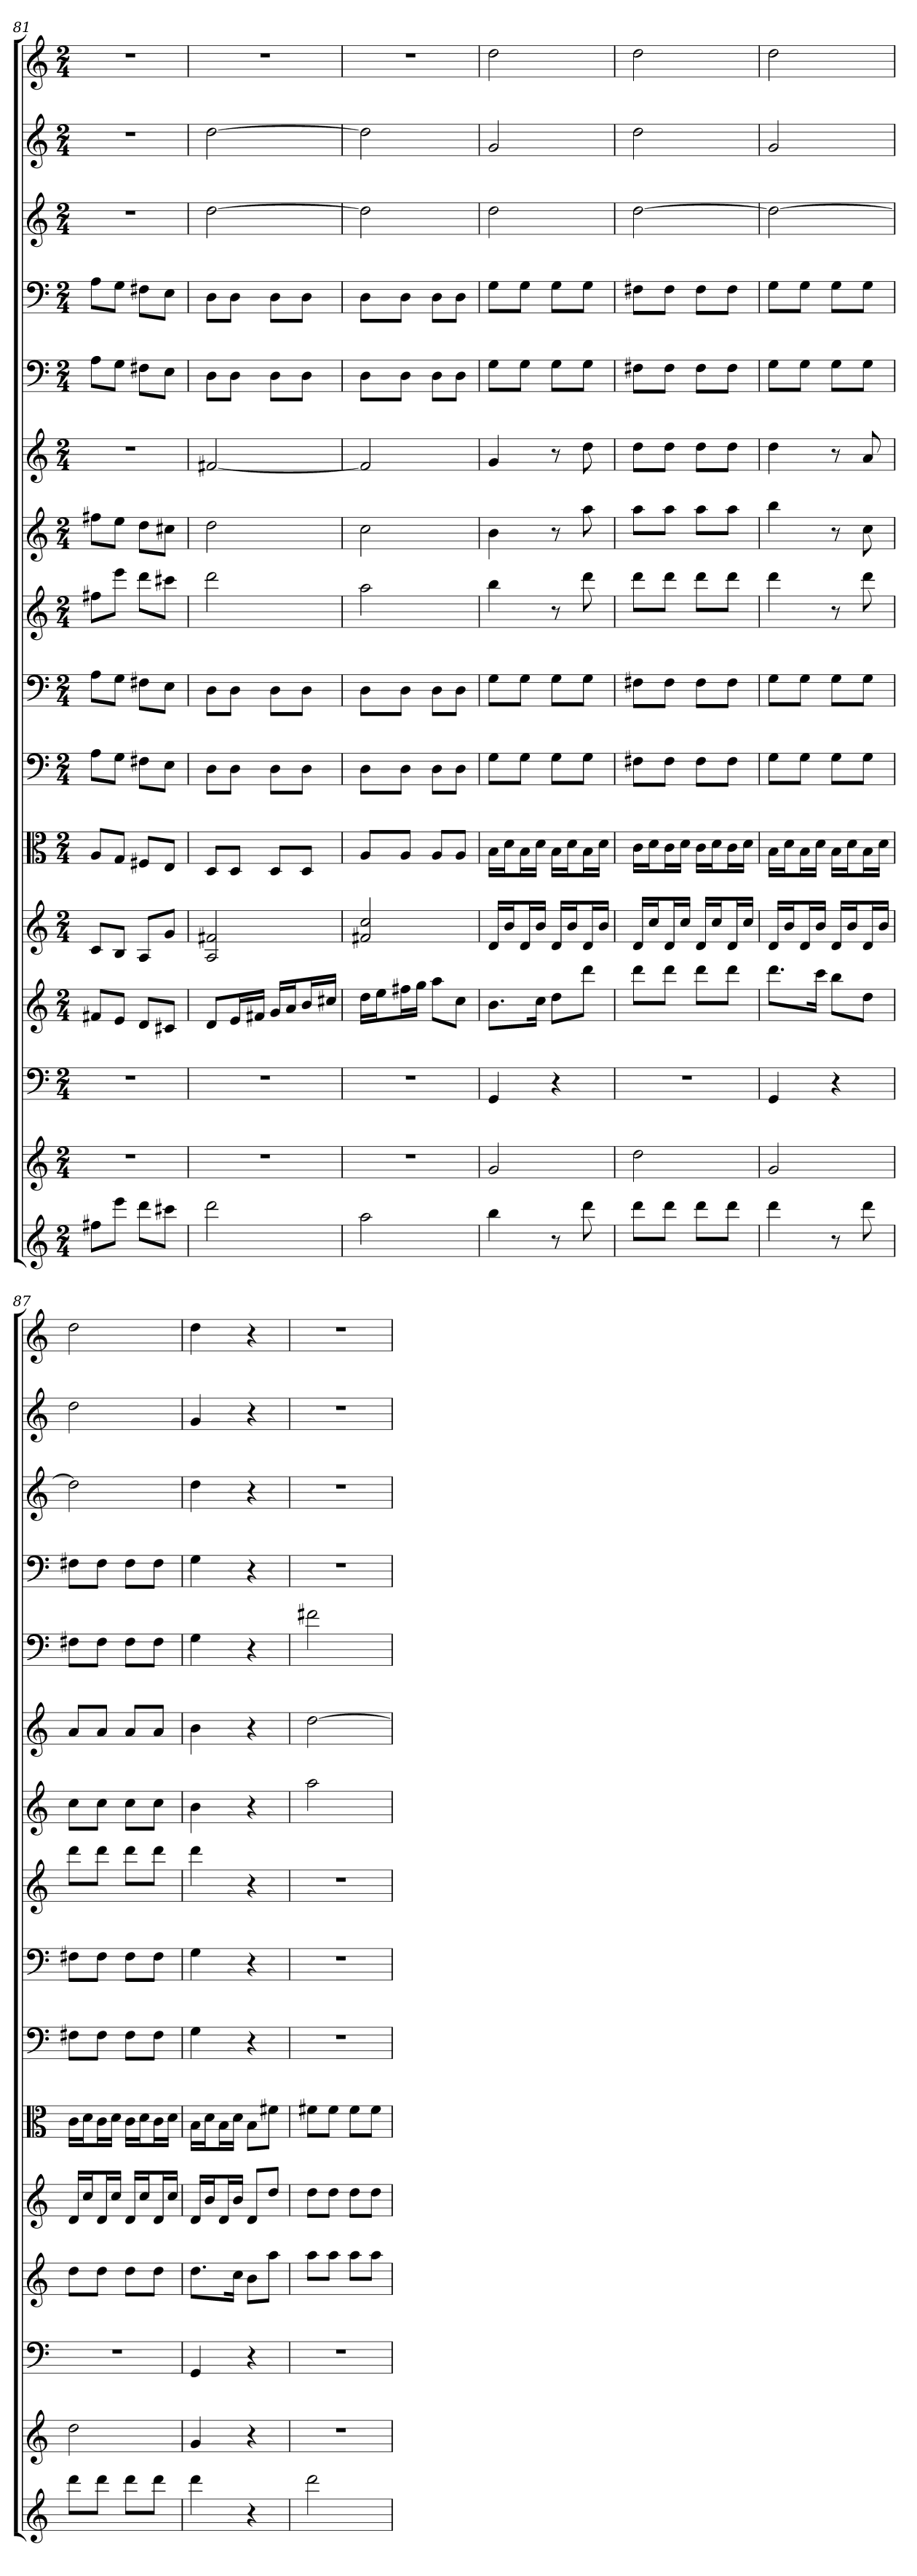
**kern	**kern	**kern	**kern	**kern	**kern	**kern	**kern	**kern	**kern	**kern	**kern	**kern	**kern	**kern	**kern
*part16	*part15	*part14	*part13	*part12	*part11	*part10	*part9	*part8	*part7	*part6	*part5	*part4	*part3	*part2	*part1
*staff16	*staff15	*staff14	*staff13	*staff12	*staff11	*staff10	*staff9	*staff8	*staff7	*staff6	*staff5	*staff4	*staff3	*staff2	*staff1
*	*	*clefF4	*	*	*clefC3	*clefF4	*clefF4	*	*	*	*clefF4	*clefF4	*	*	*
*k[]	*k[]	*k[]	*k[]	*k[]	*k[]	*k[]	*k[]	*k[]	*k[]	*k[]	*k[]	*k[]	*k[]	*k[]	*k[]
*C:	*C:	*C:	*C:	*C:	*C:	*C:	*C:	*C:	*C:	*C:	*C:	*C:	*C:	*C:	*C:
*M2/4	*M2/4	*M2/4	*M2/4	*M2/4	*M2/4	*M2/4	*M2/4	*M2/4	*M2/4	*M2/4	*M2/4	*M2/4	*M2/4	*M2/4	*M2/4
=81	=81	=81	=81	=81	=81	=81	=81	=81	=81	=81	=81	=81	=81	=81	=81
8ff#XL	2r	2r	8f#XL	8cL	8A/L	8A\L	8A\L	8ff#XL	8ff#XL	2r	8A\L	8A\L	2r	2r	2r
8eeeJ	.	.	8eJ	8BJ	8G/J	8G\J	8G\J	8eeeJ	8eeJ	.	8G\J	8G\J	.	.	.
8dddL	.	.	8dL	8AL	8F#X/L	8F#X\L	8F#X\L	8dddL	8ddL	.	8F#X\L	8F#X\L	.	.	.
8ccc#XJ	.	.	8c#XJ	8gJ	8E/J	8E\J	8E\J	8ccc#XJ	8cc#XJ	.	8E\J	8E\J	.	.	.
=82	=82	=82	=82	=82	=82	=82	=82	=82	=82	=82	=82	=82	=82	=82	=82
2ddd	2r	2r	8dL	2A 2f#X	8D/L	8D\L	8D\L	2ddd	2dd	[2f#X	8D\L	8D\L	[2dd	[2dd	2r
.	.	.	16eL	.	8D/J	8D\J	8D\J	.	.	.	8D\J	8D\J	.	.	.
.	.	.	16f#XJJ	.	.	.	.	.	.	.	.	.	.	.	.
.	.	.	16gLL	.	8D/L	8D\L	8D\L	.	.	.	8D\L	8D\L	.	.	.
.	.	.	16aJ	.	.	.	.	.	.	.	.	.	.	.	.
.	.	.	16bL	.	8D/J	8D\J	8D\J	.	.	.	8D\J	8D\J	.	.	.
.	.	.	16cc#XJJ	.	.	.	.	.	.	.	.	.	.	.	.
=83	=83	=83	=83	=83	=83	=83	=83	=83	=83	=83	=83	=83	=83	=83	=83
2aa	2r	2r	16ddLL	2f#X 2cc	8A/L	8D\L	8D\L	2aa	2cc	2f#]	8D\L	8D\L	2dd]	2dd]	2r
.	.	.	16eeJ	.	.	.	.	.	.	.	.	.	.	.	.
.	.	.	16ff#XL	.	8A/J	8D\J	8D\J	.	.	.	8D\J	8D\J	.	.	.
.	.	.	16ggJJ	.	.	.	.	.	.	.	.	.	.	.	.
.	.	.	8aaL	.	8A/L	8D\L	8D\L	.	.	.	8D\L	8D\L	.	.	.
.	.	.	8ccJ	.	8A/J	8D\J	8D\J	.	.	.	8D\J	8D\J	.	.	.
=84	=84	=84	=84	=84	=84	=84	=84	=84	=84	=84	=84	=84	=84	=84	=84
4bb	2g	4GG	8.bL	16dLL	16B\LL	8G\L	8G\L	4bb	4b	4g	8G\L	8G\L	2dd	2g	2dd
.	.	.	.	16bJ	16d\J	.	.	.	.	.	.	.	.	.	.
.	.	.	.	16dL	16B\L	8G\J	8G\J	.	.	.	8G\J	8G\J	.	.	.
.	.	.	16ccJk	16bJJ	16d\JJ	.	.	.	.	.	.	.	.	.	.
8r	.	4r	8ddL	16dLL	16B\LL	8G\L	8G\L	8r	8r	8r	8G\L	8G\L	.	.	.
.	.	.	.	16bJ	16d\J	.	.	.	.	.	.	.	.	.	.
8ddd	.	.	8dddJ	16dL	16B\L	8G\J	8G\J	8ddd	8aa	8dd	8G\J	8G\J	.	.	.
.	.	.	.	16bJJ	16d\JJ	.	.	.	.	.	.	.	.	.	.
=85	=85	=85	=85	=85	=85	=85	=85	=85	=85	=85	=85	=85	=85	=85	=85
8dddL	2dd	2r	8dddL	16dLL	16c\LL	8F#X\L	8F#X\L	8dddL	8aaL	8ddL	8F#X\L	8F#X\L	[2dd	2dd	2dd
.	.	.	.	16ccJ	16d\J	.	.	.	.	.	.	.	.	.	.
8dddJ	.	.	8dddJ	16dL	16c\L	8F#\J	8F#\J	8dddJ	8aaJ	8ddJ	8F#\J	8F#\J	.	.	.
.	.	.	.	16ccJJ	16d\JJ	.	.	.	.	.	.	.	.	.	.
8dddL	.	.	8dddL	16dLL	16c\LL	8F#\L	8F#\L	8dddL	8aaL	8ddL	8F#\L	8F#\L	.	.	.
.	.	.	.	16ccJ	16d\J	.	.	.	.	.	.	.	.	.	.
8dddJ	.	.	8dddJ	16dL	16c\L	8F#\J	8F#\J	8dddJ	8aaJ	8ddJ	8F#\J	8F#\J	.	.	.
.	.	.	.	16ccJJ	16d\JJ	.	.	.	.	.	.	.	.	.	.
=86	=86	=86	=86	=86	=86	=86	=86	=86	=86	=86	=86	=86	=86	=86	=86
4ddd	2g	4GG	8.dddL	16dLL	16B\LL	8G\L	8G\L	4ddd	4bb	4dd	8G\L	8G\L	2dd_	2g	2dd
.	.	.	.	16bJ	16d\J	.	.	.	.	.	.	.	.	.	.
.	.	.	.	16dL	16B\L	8G\J	8G\J	.	.	.	8G\J	8G\J	.	.	.
.	.	.	16cccJk	16bJJ	16d\JJ	.	.	.	.	.	.	.	.	.	.
8r	.	4r	8bbL	16dLL	16B\LL	8G\L	8G\L	8r	8r	8r	8G\L	8G\L	.	.	.
.	.	.	.	16bJ	16d\J	.	.	.	.	.	.	.	.	.	.
8ddd	.	.	8ddJ	16dL	16B\L	8G\J	8G\J	8ddd	8cc	8a	8G\J	8G\J	.	.	.
.	.	.	.	16bJJ	16d\JJ	.	.	.	.	.	.	.	.	.	.
=87	=87	=87	=87	=87	=87	=87	=87	=87	=87	=87	=87	=87	=87	=87	=87
8dddL	2dd	2r	8ddL	16dLL	16c\LL	8F#X\L	8F#X\L	8dddL	8ccL	8aL	8F#X\L	8F#X\L	2dd]	2dd	2dd
.	.	.	.	16ccJ	16d\J	.	.	.	.	.	.	.	.	.	.
8dddJ	.	.	8ddJ	16dL	16c\L	8F#\J	8F#\J	8dddJ	8ccJ	8aJ	8F#\J	8F#\J	.	.	.
.	.	.	.	16ccJJ	16d\JJ	.	.	.	.	.	.	.	.	.	.
8dddL	.	.	8ddL	16dLL	16c\LL	8F#\L	8F#\L	8dddL	8ccL	8aL	8F#\L	8F#\L	.	.	.
.	.	.	.	16ccJ	16d\J	.	.	.	.	.	.	.	.	.	.
8dddJ	.	.	8ddJ	16dL	16c\L	8F#\J	8F#\J	8dddJ	8ccJ	8aJ	8F#\J	8F#\J	.	.	.
.	.	.	.	16ccJJ	16d\JJ	.	.	.	.	.	.	.	.	.	.
=88	=88	=88	=88	=88	=88	=88	=88	=88	=88	=88	=88	=88	=88	=88	=88
4ddd	4g	4GG	8.ddL	16dLL	16B\LL	4G	4G	4ddd	4b	4b	4G	4G	4dd	4g	4dd
.	.	.	.	16bJ	16d\J	.	.	.	.	.	.	.	.	.	.
.	.	.	.	16dL	16B\L	.	.	.	.	.	.	.	.	.	.
.	.	.	16ccJk	16bJJ	16d\JJ	.	.	.	.	.	.	.	.	.	.
4r	4r	4r	8bL	8dL	8B\L	4r	4r	4r	4r	4r	4r	4r	4r	4r	4r
.	.	.	8aaJ	8ddJ	8f#X\J	.	.	.	.	.	.	.	.	.	.
=89	=89	=89	=89	=89	=89	=89	=89	=89	=89	=89	=89	=89	=89	=89	=89
2ddd	2r	2r	8aaL	8ddL	8f#X\L	2r	2r	2r	2aa	[2dd	2f#X	2r	2r	2r	2r
.	.	.	8aaJ	8ddJ	8f#\J	.	.	.	.	.	.	.	.	.	.
.	.	.	8aaL	8ddL	8f#\L	.	.	.	.	.	.	.	.	.	.
.	.	.	8aaJ	8ddJ	8f#\J	.	.	.	.	.	.	.	.	.	.
=	=	=	=	=	=	=	=	=	=	=	=	=	=	=	=
*-	*-	*-	*-	*-	*-	*-	*-	*-	*-	*-	*-	*-	*-	*-	*-
